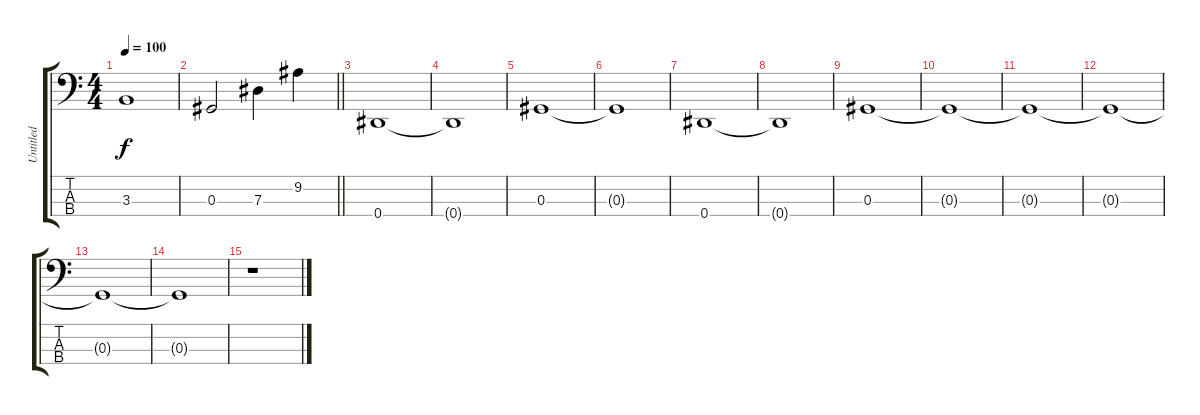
\track ("Untitled" "Untitled") {instrument electricbassfinger}
\staff {score tabs}
\tuning (Gb2 Db2 Ab1 Eb1) {hide}
\ts (4 4)
\tempo 100
\clef f4
\ks c
3.3.1{dy f} |
\barLineRight lightlight
0.3.2 7.3.4 9.2.4 |
\section ("" " ")
0.4.1 |
0.4{t}.1 |
0.3.1 |
0.3{t}.1 |
0.4.1 |
0.4{t}.1 |
0.3.1 |
0.3{t}.1 |
0.3{t}.1 |
0.3{t}.1 |
0.3{t}.1 |
0.3{t}.1 |
r.1
